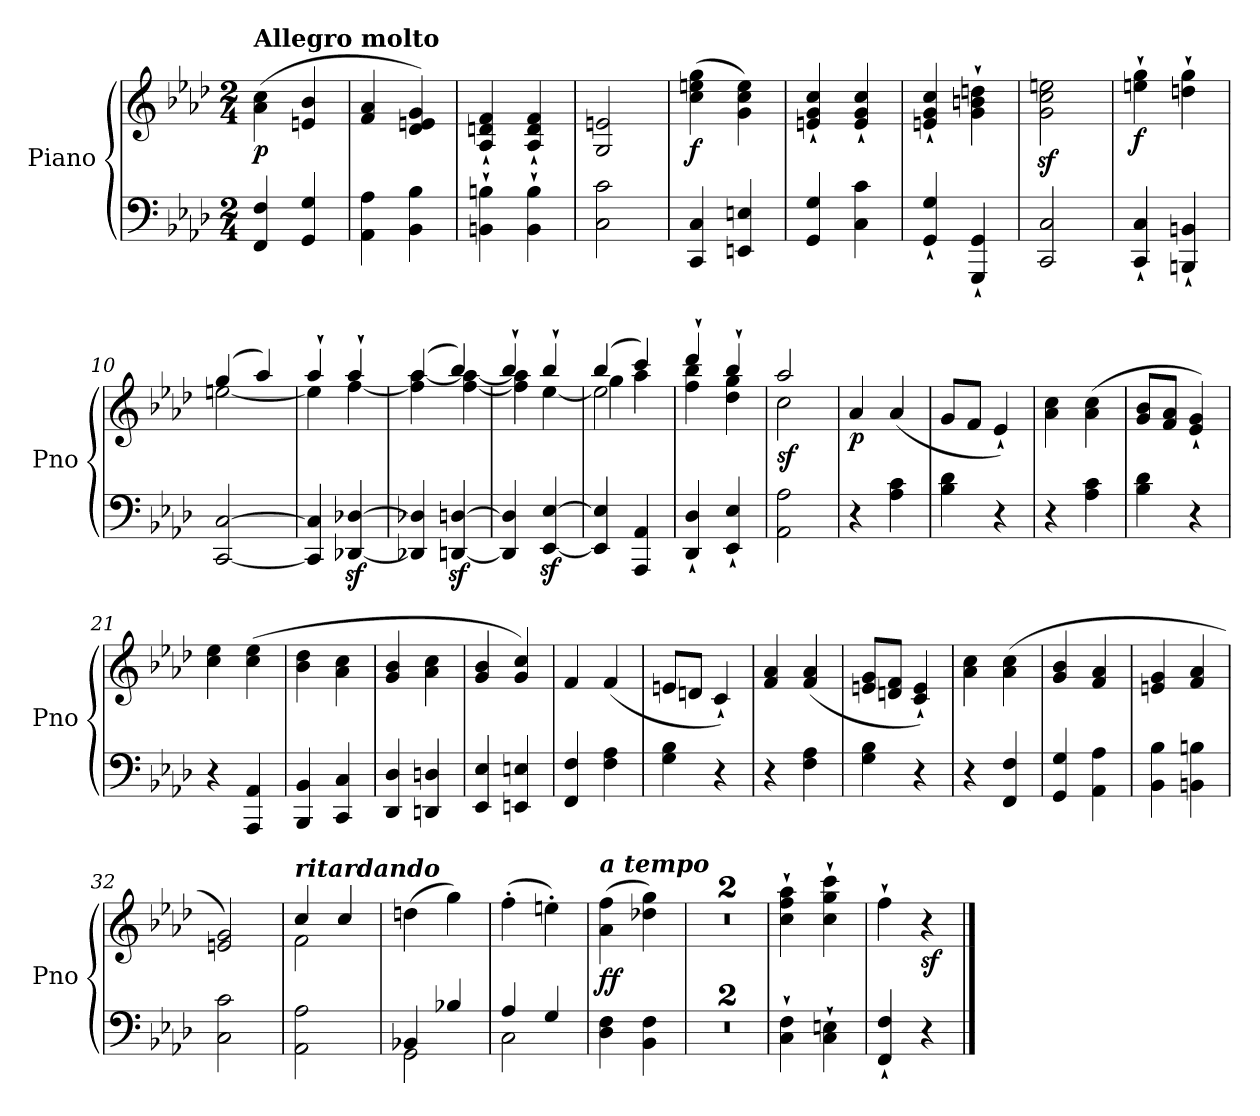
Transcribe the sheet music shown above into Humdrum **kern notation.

**kern	**kern	**dynam
*part1	*part1	*part1
*staff2	*staff1	*staff1/2
*I"Piano	*	*
*I'Pno	*	*
*clefF4	*clefG2	*
*k[b-e-a-d-]	*k[b-e-a-d-]	*
*M2/4	*M2/4	*
=1	=1	=1
!	!LO:TX:a:B:t=Allegro molto	!
!	!	!LO:DY:b
4FF/ 4F/	(>4a-\ 4cc\	p
4GG/ 4G/	4en/ 4b-/	.
=2	=2	=2
4AA-\ 4A-\	4f/ 4a-/	.
4BB-\ 4B-\	4d-/ 4en/ 4g/)	.
=3	=3	=3
4BBn\` 4Bn\`	4A-/` 4dn/` 4f/`	.
4BB\` 4B\`	4A-/` 4d/` 4f/`	.
=4	=4	=4
2C\ 2c\	2G/ 2en/	.
=5	=5	=5
!	!	!LO:DY:b
4CC/ 4C/	(>4cc\ 4een\ 4gg\	f
4EEn/ 4En/	4g\ 4cc\ 4ee\)	.
=6	=6	=6
4GG/ 4G/	4en/` 4g/` 4cc/`	.
4C\ 4c\	4e/` 4g/` 4cc/`	.
=7	=7	=7
4GG/` 4G/`	4en/` 4g/` 4cc/`	.
4GGG/` 4GG/`	4g\` 4bn\` 4ddn\`	.
=8	=8	=8
2CC/ 2C/	2g\z< 2cc\z< 2een\z<	.
=9	=9	=9
!	!	!LO:DY:b
4CC/` 4C/`	4een\` 4gg\`	f
4BBBn/` 4BBn/`	4ddn\` 4gg\`	.
=10	=10	=10
*	*^	*
[2CC/ [2C/	(>4gg/	[2een\	.
.	4aa-/)	.	.
=11	=11	=11	=11
4CC/] 4C/]	4aa-`/	4ee\]	.
[4DD-X/z< [4D-X/z<	4aa-`/	[4ff\	.
=12	=12	=12	=12
4DD-X/] 4D-X/]	(>4aa-/	4ff\] [4aa-\	.
[4DDn/z< [4Dn/z<	4bb-/)	[4ff\ 4aa-\_	.
!!LO:LB:g=z	!!
=13	=13	=13	=13
4DD/] 4D/]	4bb-`/	4ff\] 4aa-\]	.
[4EE-/z< [4E-/z<	4bb-`/	[4ee-\	.
=14	=14	=14	=14
*	*	*^	*
4EE-/] 4E-/]	(>4bb-/	2ee-\]	4gg\	.
4AAA-/ 4AA-/	4ccc/)	.	4aa-\	.
*	*	*v	*v	*
=15	=15	=15	=15
4DD-/` 4D-/`	4ddd-`/	4ff\ 4bb-\	.
4EE-/` 4E-/`	4bb-`/	4dd-\ 4gg\	.
=16	=16	=16	=16
!	!	!	!LO:DY:b
2AA-\ 2A-\	2aa-/	2cc\	sf
=17	=17	=17	=17
!	!	!	!LO:DY:b
*	*v	*v	*
4r	4a-/	p
4A-\ 4c\	(<4a-/	.
=18	=18	=18
4B-\ 4d-\	8g/L	.
.	8f/J	.
4r	4e-`/)	.
=19	=19	=19
4r	4a-\ 4cc\	.
4A-\ 4c\	(>4a-\ 4cc\	.
=20	=20	=20
4B-\ 4d-\	8g/ 8b-/L	.
.	8f/ 8a-/J	.
4r	4e-/` 4g/`)	.
=21	=21	=21
4r	4cc\ 4ee-\	.
4AAA-/ 4AA-/	(>4cc\ 4ee-\	.
=22	=22	=22
4BBB-/ 4BB-/	4b-\ 4dd-\	.
4CC/ 4C/	4a-\ 4cc\	.
=23	=23	=23
4DD-/ 4D-/	4g/ 4b-/	.
4DDn/ 4Dn/	4a-\ 4cc\	.
=24	=24	=24
4EE-/ 4E-/	4g/ 4b-/	.
4EEn/ 4En/	4g/ 4cc/)	.
=25	=25	=25
4FF/ 4F/	4f/	.
4F\ 4A-\	(<4f/	.
=26	=26	=26
4G\ 4B-\	8en/L	.
.	8dn/J	.
4r	4c`/)	.
!!LO:LB:g=z
=27	=27	=27
4r	4f/ 4a-/	.
4F\ 4A-\	(<4f/ 4a-/	.
=28	=28	=28
4G\ 4B-\	8en/ 8g/L	.
.	8dn/ 8f/J	.
4r	4c/` 4e/`)	.
=29	=29	=29
4r	4a-\ 4cc\	.
4FF/ 4F/	(>4a-\ 4cc\	.
=30	=30	=30
4GG/ 4G/	4g/ 4b-/	.
4AA-\ 4A-\	4f/ 4a-/	.
=31	=31	=31
4BB-\ 4B-\	4en/ 4g/	.
4BBn\ 4Bn\	4f/ 4a-/	.
=32	=32	=32
2C\ 2c\	2en/ 2g/)	.
=33	=33	=33
*	*^	*
!	!LO:TX:a:Bi:t=ritardando	!	!
2AA-\ 2A-\	4cc/	2f\	.
.	4cc/	.	.
*	*v	*v	*
=34	=34	=34
*^	*	*
4BB-X/	2GG\	(>4ddn\	.
4B-X/	.	4gg\)	.
=35	=35	=35	=35
4A-/	2C\	(>4ff'\	.
4G/	.	4een'\)	.
*v	*v	*	*
=36	=36	=36
!	!LO:TX:a:Bi:t=a tempo	!
!	!	!LO:DY:b
4D-\ 4F\	(>4a-\ 4ff\	ff
4BB-\ 4F\	4dd-X\ 4gg\)	.
=37	=37	=37
2r	2r	.
=38	=38	=38
2r	2r	.
=39	=39	=39
4C\` 4F\`	4cc\` 4ff\` 4aa-\`	.
4C\` 4En\`	4cc\` 4gg\` 4ccc\`	.
=40	=40	=40
4FF/` 4F/`	4ff`\	.
!	!	!LO:DY:b
4r	4r	sf
==	==	==
*-	*-	*-
